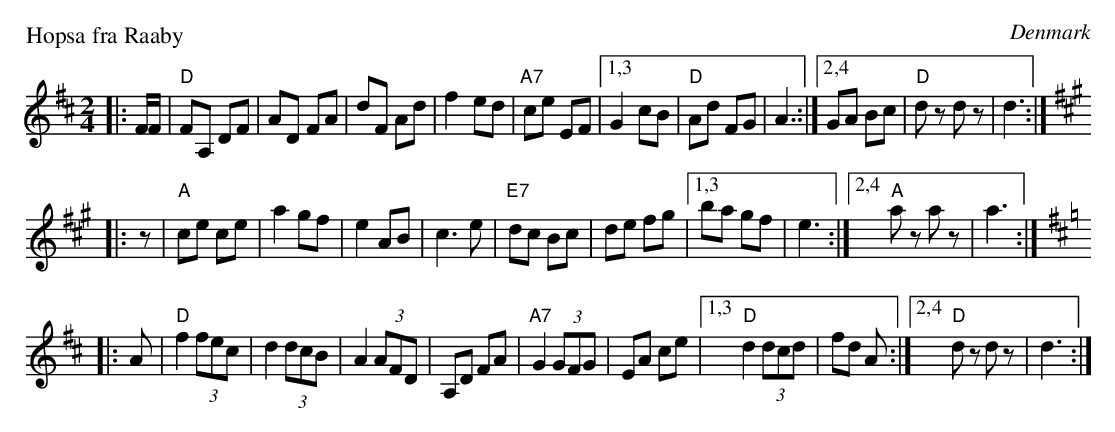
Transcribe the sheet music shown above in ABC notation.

X:1
P: Hopsa fra Raaby
O: Denmark
M: 2/4
L: 1/8
K: D
|: F/F/ \
| "D"FA, DF | AD FA | dF Ad | f2 ed | "A7"ce EF |1,3 G2 cB | "D"Ad FG | A3 \
                                               :|2,4 GA Bc | "D"dz dz | d3 :|
K: A
|: z \
| "A"ce ce | a2 gf | e2 AB | c3 e | "E7"dc Bc | de fg |1,3 ba gf | e3 \
                                                     :|2,4 "A"az az | a3 :|
K: D
|: A \
| "D"f2 (3fec  | d2 (3dcB | A2 (3AFD | A,D FA | "A7"G2 (3GFG | EA ce |1,3 "D"d2 (3dcd | fd A \
                                                                    :|2,4 "D"dz dz | d3 :|
